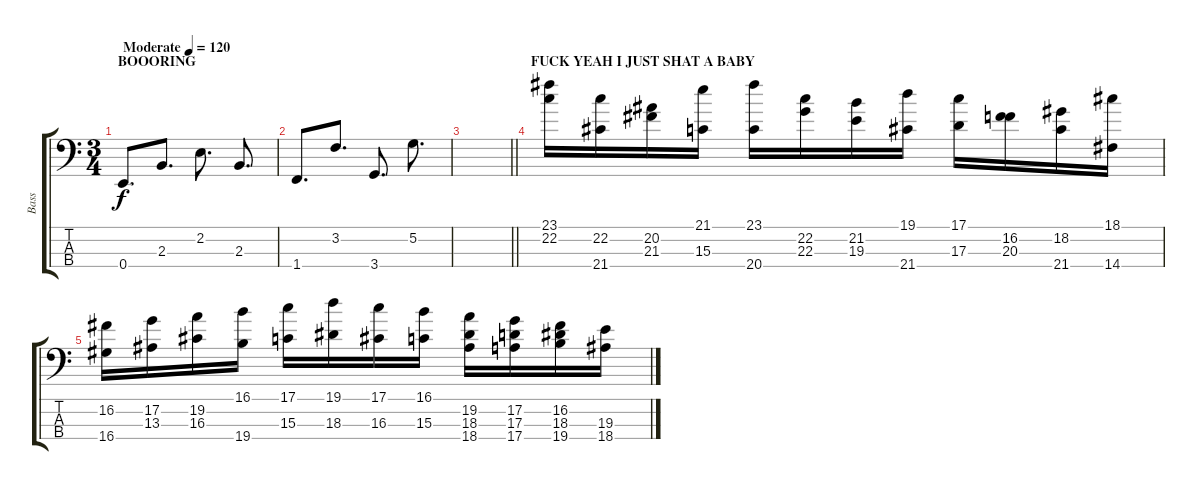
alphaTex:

\track ("Bass" "Bass") {instrument electricbassfinger}
\staff {score tabs}
\tuning (G2 D2 A1 E1) {hide}
\ts (3 4)
\section ("" "BOOORING")
\tempo (120 "Moderate")
\clef f4
\ks c
0.4.8{d dy f instrument electricbassfinger} 2.3.8{d} 2.2.8{d} 2.3.8{d} |
1.4.8{d} 3.2.8{d} 3.4.8{d} 5.2.8{d} |
\barLineRight lightlight
|
\section ("" "FUCK YEAH I JUST SHAT A BABY")
(23.1 22.2).16{volume 16 balance 8} (22.2 21.4).16 (20.2 21.3).16 (21.1 15.3).16 (23.1 20.4).16 (22.2 22.3).16 (21.2 19.3).16 (19.1 21.4).16 (17.1 17.3).16 (16.2 20.3).16 (18.2 21.4).16 (18.1 14.4).16 |
(16.2 16.4).16 (17.2 13.3).16 (19.2 16.3).16 (16.1 19.4).16 (17.1 15.3).16 (19.1 18.3).16 (17.1 16.3).16 (16.1 15.3).16 (19.2 18.3 18.4).16 (17.2 17.3 17.4).16 (16.2 18.3 19.4).16 (19.3 18.4).16
